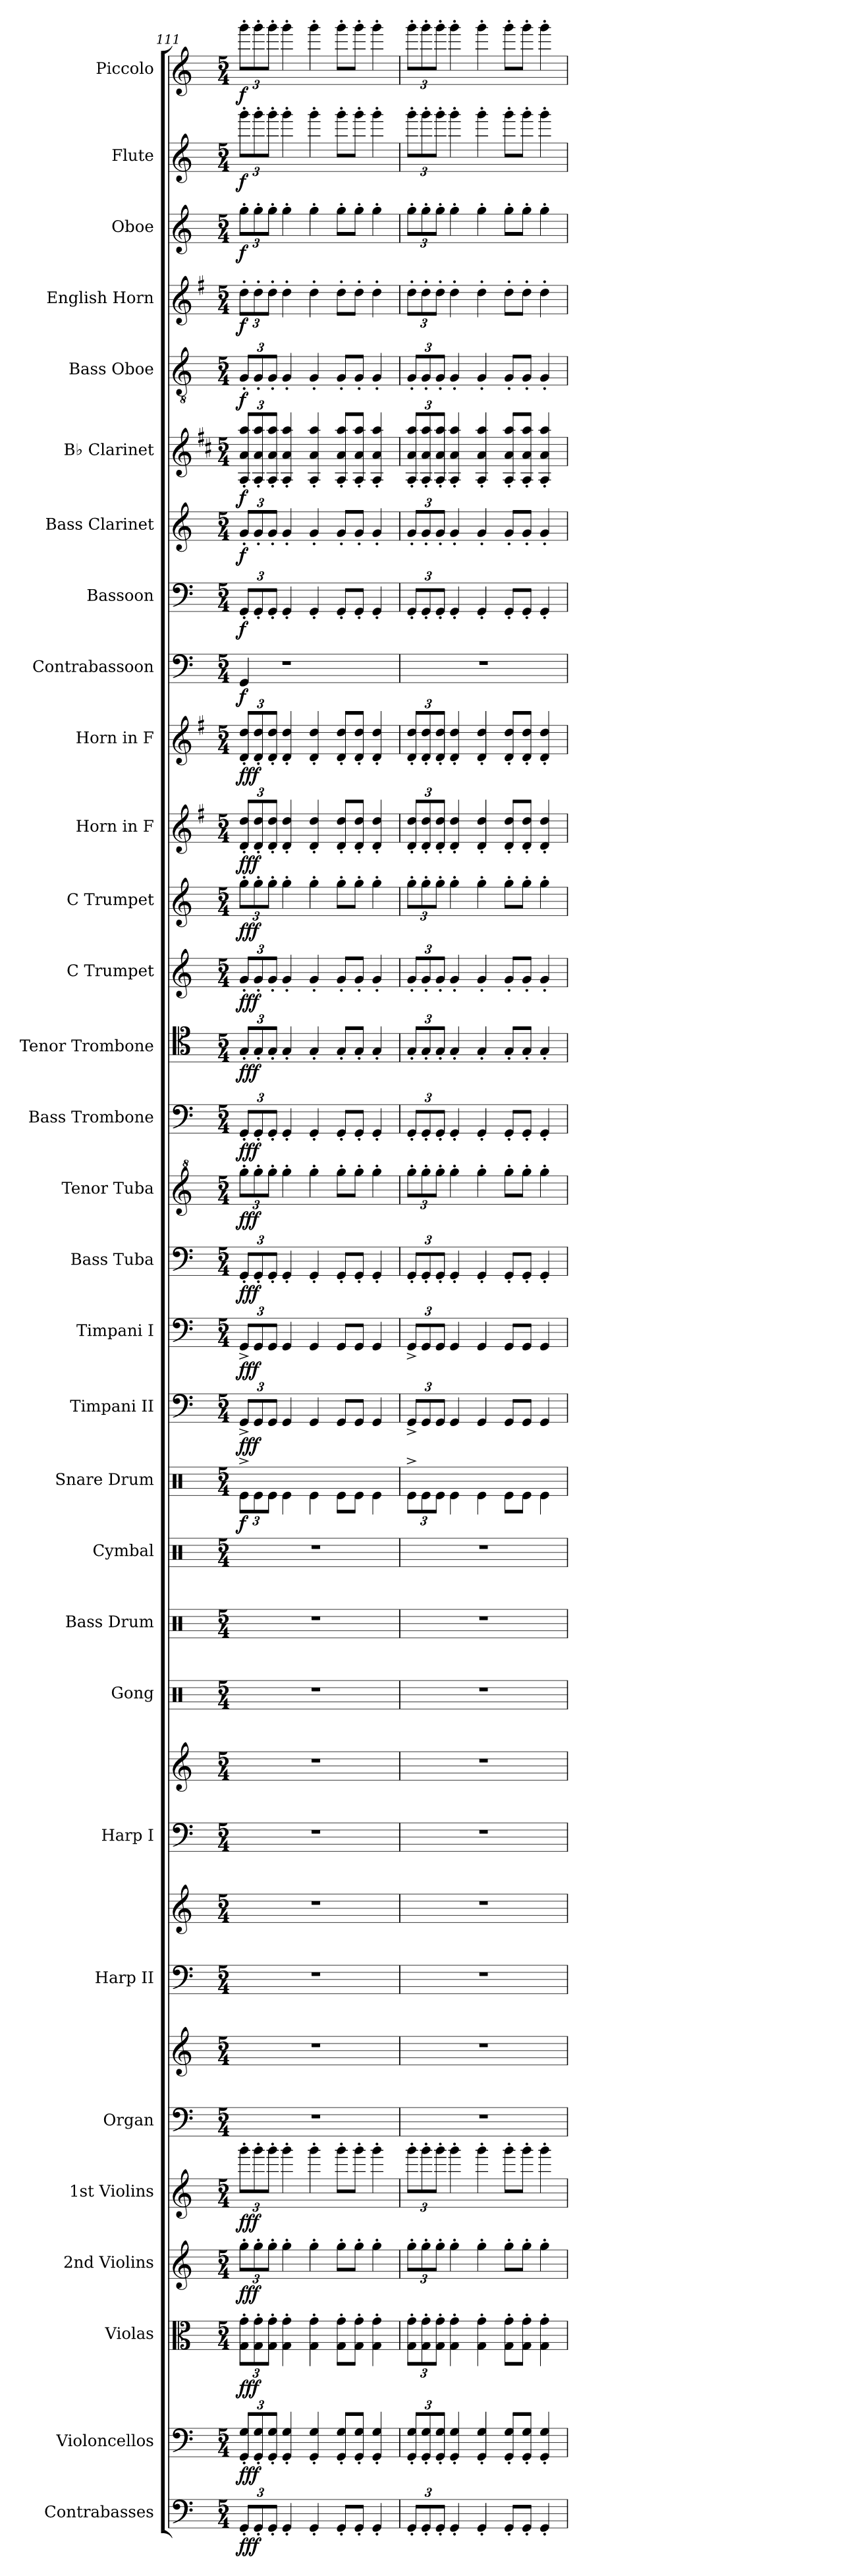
**kern	**dynam	**kern	**dynam	**kern	**dynam	**kern	**dynam	**kern	**dynam	**kern	**kern	**kern	**kern	**kern	**kern	**kern	**kern	**kern	**kern	**dynam	**kern	**dynam	**kern	**dynam	**kern	**dynam	**kern	**dynam	**kern	**dynam	**kern	**dynam	**kern	**dynam	**kern	**dynam	**kern	**dynam	**kern	**dynam	**kern	**dynam	**kern	**dynam	**kern	**dynam	**kern	**dynam	**kern	**dynam	**kern	**dynam	**kern	**dynam	**kern	**dynam	**kern	**dynam
*part31	*part31	*part30	*part30	*part29	*part29	*part28	*part28	*part27	*part27	*part26	*part26	*part25	*part25	*part24	*part24	*part23	*part22	*part21	*part20	*part20	*part19	*part19	*part18	*part18	*part17	*part17	*part16	*part16	*part15	*part15	*part14	*part14	*part13	*part13	*part12	*part12	*part11	*part11	*part10	*part10	*part9	*part9	*part8	*part8	*part7	*part7	*part6	*part6	*part5	*part5	*part4	*part4	*part3	*part3	*part2	*part2	*part1	*part1
*staff34	*staff34	*staff33	*staff33	*staff32	*staff32	*staff31	*staff31	*staff30	*staff30	*staff29	*staff28	*staff27	*staff26	*staff25	*staff24	*staff23	*staff22	*staff21	*staff20	*staff20	*staff19	*staff19	*staff18	*staff18	*staff17	*staff17	*staff16	*staff16	*staff15	*staff15	*staff14	*staff14	*staff13	*staff13	*staff12	*staff12	*staff11	*staff11	*staff10	*staff10	*staff9	*staff9	*staff8	*staff8	*staff7	*staff7	*staff6	*staff6	*staff5	*staff5	*staff4	*staff4	*staff3	*staff3	*staff2	*staff2	*staff1	*staff1
*I"Contrabasses	*	*I"Violoncellos	*	*I"Violas	*	*I"2nd Violins	*	*I"1st Violins	*	*I"Organ	*	*I"Harp II	*	*I"Harp I	*	*I"Gong	*I"Bass Drum	*I"Cymbal	*I"Snare Drum	*	*I"Timpani II	*	*I"Timpani I	*	*I"Bass Tuba	*	*I"Tenor Tuba	*	*I"Bass Trombone	*	*I"Tenor Trombone	*	*I"C Trumpet	*	*I"C Trumpet	*	*I"Horn in F	*	*I"Horn in F	*	*I"Contrabassoon	*	*I"Bassoon	*	*I"Bass Clarinet	*	*I"B♭ Clarinet	*	*I"Bass Oboe	*	*I"English Horn	*	*I"Oboe	*	*I"Flute	*	*I"Piccolo	*
*I'Cbs.	*	*I'Vcs.	*	*I'Vlas.	*	*I'Vlns.	*	*I'Vlns.	*	*I'Org.	*	*I'Hrp.	*	*I'Hrp.	*	*	*I'B. Dr.	*I'Cym.	*I'Sn. Dr.	*	*I'Timp.	*	*I'Timp.	*	*I'Tba.	*	*	*	*I'B. Tbn.	*	*I'T. Tbn.	*	*I'C Tpt.	*	*I'C Tpt.	*	*	*	*	*	*I'Cbsn.	*	*I'Bsn.	*	*I'B. Cl.	*	*I'B♭ Cl.	*	*	*	*I'E. Hn.	*	*I'Ob.	*	*I'Fl.	*	*I'Picc.	*
*clefF4	*	*clefF4	*	*clefC3	*	*clefG2	*	*clefG2	*	*clefF4	*clefG2	*clefF4	*clefG2	*clefF4	*clefG2	*clefX	*clefX	*clefX	*clefX	*	*clefF4	*	*clefF4	*	*clefF4	*	*clefG^2	*	*clefF4	*	*clefC4	*	*clefG2	*	*clefG2	*	*clefG2	*	*clefG2	*	*clefF4	*	*clefF4	*	*clefG2	*	*clefG2	*	*clefGv2	*	*clefG2	*	*clefG2	*	*clefG2	*	*clefG2	*
*ITrd7c12	*	*	*	*	*	*	*	*	*	*	*	*	*	*	*	*	*	*	*	*	*	*	*	*	*	*	*ITrd15c26	*	*	*	*	*	*	*	*	*	*ITrd4c7	*	*ITrd4c7	*	*ITrd7c12	*	*	*	*ITrd8c14	*	*ITrd1c2	*	*	*	*ITrd4c7	*	*	*	*	*	*ITrd-7c-12	*
*k[]	*	*k[]	*	*k[]	*	*k[]	*	*k[]	*	*k[]	*k[]	*k[]	*k[]	*k[]	*k[]	*k[]	*k[]	*k[]	*k[]	*	*k[]	*	*k[]	*	*k[]	*	*k[]	*	*k[]	*	*k[]	*	*k[]	*	*k[]	*	*k[]	*	*k[]	*	*k[]	*	*k[]	*	*k[]	*	*k[]	*	*k[]	*	*k[]	*	*k[]	*	*k[]	*	*k[]	*
*M5/4	*	*M5/4	*	*M5/4	*	*M5/4	*	*M5/4	*	*M5/4	*M5/4	*M5/4	*M5/4	*M5/4	*M5/4	*M5/4	*M5/4	*M5/4	*M5/4	*	*M5/4	*	*M5/4	*	*M5/4	*	*M5/4	*	*M5/4	*	*M5/4	*	*M5/4	*	*M5/4	*	*M5/4	*	*M5/4	*	*M5/4	*	*M5/4	*	*M5/4	*	*M5/4	*	*M5/4	*	*M5/4	*	*M5/4	*	*M5/4	*	*M5/4	*
*MM148	*	*MM148	*	*MM148	*	*MM148	*	*MM148	*	*MM148	*MM148	*MM148	*MM148	*MM148	*MM148	*MM148	*MM148	*MM148	*MM148	*	*MM148	*	*MM148	*	*MM148	*	*MM148	*	*MM148	*	*MM148	*	*MM148	*	*MM148	*	*MM148	*	*MM148	*	*MM148	*	*MM148	*	*MM148	*	*MM148	*	*MM148	*	*MM148	*	*MM148	*	*MM148	*	*MM148	*
*Xbrackettup	*	*Xbrackettup	*	*Xbrackettup	*	*Xbrackettup	*	*Xbrackettup	*	*	*	*	*	*	*	*	*	*	*Xbrackettup	*	*Xbrackettup	*	*Xbrackettup	*	*Xbrackettup	*	*Xbrackettup	*	*Xbrackettup	*	*Xbrackettup	*	*Xbrackettup	*	*Xbrackettup	*	*Xbrackettup	*	*Xbrackettup	*	*	*	*Xbrackettup	*	*Xbrackettup	*	*Xbrackettup	*	*Xbrackettup	*	*Xbrackettup	*	*Xbrackettup	*	*Xbrackettup	*	*Xbrackettup	*
=111	=111	=111	=111	=111	=111	=111	=111	=111	=111	=111	=111	=111	=111	=111	=111	=111	=111	=111	=111	=111	=111	=111	=111	=111	=111	=111	=111	=111	=111	=111	=111	=111	=111	=111	=111	=111	=111	=111	=111	=111	=111	=111	=111	=111	=111	=111	=111	=111	=111	=111	=111	=111	=111	=111	=111	=111	=111	=111
!	!LO:DY:b	!	!LO:DY:b	!	!LO:DY:b	!	!LO:DY:b	!	!LO:DY:b	!	!	!	!	!	!	!	!	!	!	!LO:DY:b	!	!LO:DY:b	!	!LO:DY:b	!	!LO:DY:b	!	!LO:DY:b	!	!LO:DY:b	!	!LO:DY:b	!	!LO:DY:b	!	!LO:DY:b	!	!LO:DY:b	!	!LO:DY:b	!	!LO:DY:b	!	!LO:DY:b	!	!LO:DY:b	!	!LO:DY:b	!	!LO:DY:b	!	!LO:DY:b	!	!LO:DY:b	!	!LO:DY:b	!	!LO:DY:b
12GGG'/L	fff	12GG/' 12G/'L	fff	12G\' 12g\'L	fff	12gg'\L	fff	12ggg'\L	fff	4%5r	4%5r	4%5r	4%5r	4%5r	4%5r	4%5r	4%5r	4%5r	12Re^\L	f	12GG^/L	fff	12GG^/L	fff	12GG'/L	fff	12g'\L	fff	12GG'/L	fff	12G'/L	fff	12g'/L	fff	12gg'\L	fff	12G/' 12g/'L	fff	12G/' 12g/'L	fff	4GGG/	f	12GG'/L	f	12G'/L	f	12G/' 12g/' 12gg/'L	f	12G'/L	f	12g'\L	f	12gg'\L	f	12ggg'\L	f	12gggg'\L	f
12GGG'/	.	12GG/' 12G/'	.	12G\' 12g\'	.	12gg'\	.	12ggg'\	.	.	.	.	.	.	.	.	.	.	12Re\	.	12GG/	.	12GG/	.	12GG'/	.	12g'\	.	12GG'/	.	12G'/	.	12g'/	.	12gg'\	.	12G/' 12g/'	.	12G/' 12g/'	.	.	.	12GG'/	.	12G'/	.	12G/' 12g/' 12gg/'	.	12G'/	.	12g'\	.	12gg'\	.	12ggg'\	.	12gggg'\	.
12GGG'/J	.	12GG/' 12G/'J	.	12G\' 12g\'J	.	12gg'\J	.	12ggg'\J	.	.	.	.	.	.	.	.	.	.	12Re\J	.	12GG/J	.	12GG/J	.	12GG'/J	.	12g'\J	.	12GG'/J	.	12G'/J	.	12g'/J	.	12gg'\J	.	12G/' 12g/'J	.	12G/' 12g/'J	.	.	.	12GG'/J	.	12G'/J	.	12G/' 12g/' 12gg/'J	.	12G'/J	.	12g'\J	.	12gg'\J	.	12ggg'\J	.	12gggg'\J	.
4GGG'/	.	4GG/' 4G/'	.	4G\' 4g\'	.	4gg'\	.	4ggg'\	.	.	.	.	.	.	.	.	.	.	4Re\	.	4GG/	.	4GG/	.	4GG'/	.	4g'\	.	4GG'/	.	4G'/	.	4g'/	.	4gg'\	.	4G/' 4g/'	.	4G/' 4g/'	.	1r	.	4GG'/	.	4G'/	.	4G/' 4g/' 4gg/'	.	4G'/	.	4g'\	.	4gg'\	.	4ggg'\	.	4gggg'\	.
4GGG'/	.	4GG/' 4G/'	.	4G\' 4g\'	.	4gg'\	.	4ggg'\	.	.	.	.	.	.	.	.	.	.	4Re\	.	4GG/	.	4GG/	.	4GG'/	.	4g'\	.	4GG'/	.	4G'/	.	4g'/	.	4gg'\	.	4G/' 4g/'	.	4G/' 4g/'	.	.	.	4GG'/	.	4G'/	.	4G/' 4g/' 4gg/'	.	4G'/	.	4g'\	.	4gg'\	.	4ggg'\	.	4gggg'\	.
8GGG'/L	.	8GG/' 8G/'L	.	8G\' 8g\'L	.	8gg'\L	.	8ggg'\L	.	.	.	.	.	.	.	.	.	.	8Re\L	.	8GG/L	.	8GG/L	.	8GG'/L	.	8g'\L	.	8GG'/L	.	8G'/L	.	8g'/L	.	8gg'\L	.	8G/' 8g/'L	.	8G/' 8g/'L	.	.	.	8GG'/L	.	8G'/L	.	8G/' 8g/' 8gg/'L	.	8G'/L	.	8g'\L	.	8gg'\L	.	8ggg'\L	.	8gggg'\L	.
8GGG'/J	.	8GG/' 8G/'J	.	8G\' 8g\'J	.	8gg'\J	.	8ggg'\J	.	.	.	.	.	.	.	.	.	.	8Re\J	.	8GG/J	.	8GG/J	.	8GG'/J	.	8g'\J	.	8GG'/J	.	8G'/J	.	8g'/J	.	8gg'\J	.	8G/' 8g/'J	.	8G/' 8g/'J	.	.	.	8GG'/J	.	8G'/J	.	8G/' 8g/' 8gg/'J	.	8G'/J	.	8g'\J	.	8gg'\J	.	8ggg'\J	.	8gggg'\J	.
4GGG'/	.	4GG/' 4G/'	.	4G\' 4g\'	.	4gg'\	.	4ggg'\	.	.	.	.	.	.	.	.	.	.	4Re\	.	4GG/	.	4GG/	.	4GG'/	.	4g'\	.	4GG'/	.	4G'/	.	4g'/	.	4gg'\	.	4G/' 4g/'	.	4G/' 4g/'	.	.	.	4GG'/	.	4G'/	.	4G/' 4g/' 4gg/'	.	4G'/	.	4g'\	.	4gg'\	.	4ggg'\	.	4gggg'\	.
=112	=112	=112	=112	=112	=112	=112	=112	=112	=112	=112	=112	=112	=112	=112	=112	=112	=112	=112	=112	=112	=112	=112	=112	=112	=112	=112	=112	=112	=112	=112	=112	=112	=112	=112	=112	=112	=112	=112	=112	=112	=112	=112	=112	=112	=112	=112	=112	=112	=112	=112	=112	=112	=112	=112	=112	=112	=112	=112
12GGG'/L	.	12GG/' 12G/'L	.	12G\' 12g\'L	.	12gg'\L	.	12ggg'\L	.	4%5r	4%5r	4%5r	4%5r	4%5r	4%5r	4%5r	4%5r	4%5r	12Re^\L	.	12GG^/L	.	12GG^/L	.	12GG'/L	.	12g'\L	.	12GG'/L	.	12G'/L	.	12g'/L	.	12gg'\L	.	12G/' 12g/'L	.	12G/' 12g/'L	.	4%5r	.	12GG'/L	.	12G'/L	.	12G/' 12g/' 12gg/'L	.	12G'/L	.	12g'\L	.	12gg'\L	.	12ggg'\L	.	12gggg'\L	.
12GGG'/	.	12GG/' 12G/'	.	12G\' 12g\'	.	12gg'\	.	12ggg'\	.	.	.	.	.	.	.	.	.	.	12Re\	.	12GG/	.	12GG/	.	12GG'/	.	12g'\	.	12GG'/	.	12G'/	.	12g'/	.	12gg'\	.	12G/' 12g/'	.	12G/' 12g/'	.	.	.	12GG'/	.	12G'/	.	12G/' 12g/' 12gg/'	.	12G'/	.	12g'\	.	12gg'\	.	12ggg'\	.	12gggg'\	.
12GGG'/J	.	12GG/' 12G/'J	.	12G\' 12g\'J	.	12gg'\J	.	12ggg'\J	.	.	.	.	.	.	.	.	.	.	12Re\J	.	12GG/J	.	12GG/J	.	12GG'/J	.	12g'\J	.	12GG'/J	.	12G'/J	.	12g'/J	.	12gg'\J	.	12G/' 12g/'J	.	12G/' 12g/'J	.	.	.	12GG'/J	.	12G'/J	.	12G/' 12g/' 12gg/'J	.	12G'/J	.	12g'\J	.	12gg'\J	.	12ggg'\J	.	12gggg'\J	.
4GGG'/	.	4GG/' 4G/'	.	4G\' 4g\'	.	4gg'\	.	4ggg'\	.	.	.	.	.	.	.	.	.	.	4Re\	.	4GG/	.	4GG/	.	4GG'/	.	4g'\	.	4GG'/	.	4G'/	.	4g'/	.	4gg'\	.	4G/' 4g/'	.	4G/' 4g/'	.	.	.	4GG'/	.	4G'/	.	4G/' 4g/' 4gg/'	.	4G'/	.	4g'\	.	4gg'\	.	4ggg'\	.	4gggg'\	.
4GGG'/	.	4GG/' 4G/'	.	4G\' 4g\'	.	4gg'\	.	4ggg'\	.	.	.	.	.	.	.	.	.	.	4Re\	.	4GG/	.	4GG/	.	4GG'/	.	4g'\	.	4GG'/	.	4G'/	.	4g'/	.	4gg'\	.	4G/' 4g/'	.	4G/' 4g/'	.	.	.	4GG'/	.	4G'/	.	4G/' 4g/' 4gg/'	.	4G'/	.	4g'\	.	4gg'\	.	4ggg'\	.	4gggg'\	.
8GGG'/L	.	8GG/' 8G/'L	.	8G\' 8g\'L	.	8gg'\L	.	8ggg'\L	.	.	.	.	.	.	.	.	.	.	8Re\L	.	8GG/L	.	8GG/L	.	8GG'/L	.	8g'\L	.	8GG'/L	.	8G'/L	.	8g'/L	.	8gg'\L	.	8G/' 8g/'L	.	8G/' 8g/'L	.	.	.	8GG'/L	.	8G'/L	.	8G/' 8g/' 8gg/'L	.	8G'/L	.	8g'\L	.	8gg'\L	.	8ggg'\L	.	8gggg'\L	.
8GGG'/J	.	8GG/' 8G/'J	.	8G\' 8g\'J	.	8gg'\J	.	8ggg'\J	.	.	.	.	.	.	.	.	.	.	8Re\J	.	8GG/J	.	8GG/J	.	8GG'/J	.	8g'\J	.	8GG'/J	.	8G'/J	.	8g'/J	.	8gg'\J	.	8G/' 8g/'J	.	8G/' 8g/'J	.	.	.	8GG'/J	.	8G'/J	.	8G/' 8g/' 8gg/'J	.	8G'/J	.	8g'\J	.	8gg'\J	.	8ggg'\J	.	8gggg'\J	.
4GGG'/	.	4GG/' 4G/'	.	4G\' 4g\'	.	4gg'\	.	4ggg'\	.	.	.	.	.	.	.	.	.	.	4Re\	.	4GG/	.	4GG/	.	4GG'/	.	4g'\	.	4GG'/	.	4G'/	.	4g'/	.	4gg'\	.	4G/' 4g/'	.	4G/' 4g/'	.	.	.	4GG'/	.	4G'/	.	4G/' 4g/' 4gg/'	.	4G'/	.	4g'\	.	4gg'\	.	4ggg'\	.	4gggg'\	.
=	=	=	=	=	=	=	=	=	=	=	=	=	=	=	=	=	=	=	=	=	=	=	=	=	=	=	=	=	=	=	=	=	=	=	=	=	=	=	=	=	=	=	=	=	=	=	=	=	=	=	=	=	=	=	=	=	=	=
*-	*-	*-	*-	*-	*-	*-	*-	*-	*-	*-	*-	*-	*-	*-	*-	*-	*-	*-	*-	*-	*-	*-	*-	*-	*-	*-	*-	*-	*-	*-	*-	*-	*-	*-	*-	*-	*-	*-	*-	*-	*-	*-	*-	*-	*-	*-	*-	*-	*-	*-	*-	*-	*-	*-	*-	*-	*-	*-
